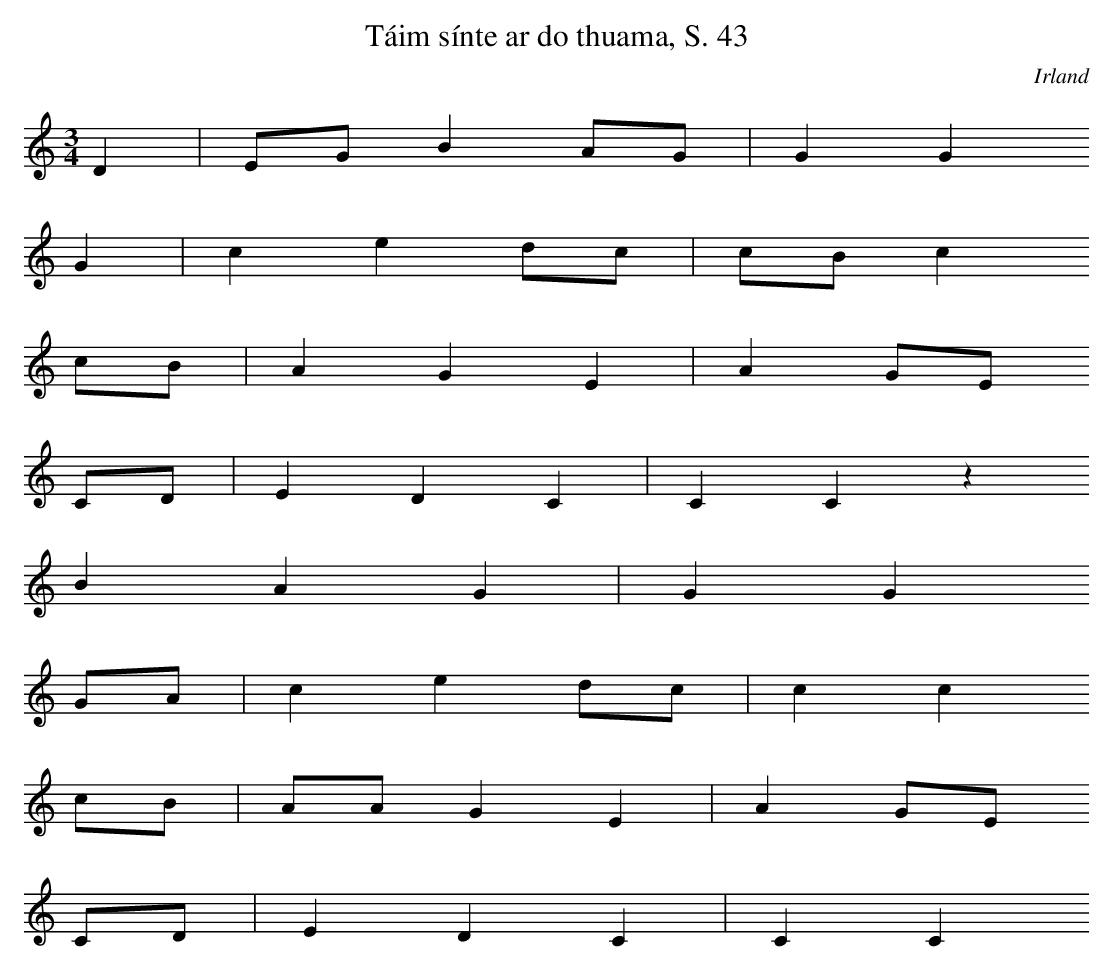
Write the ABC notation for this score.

X:1
T: Táim sínte ar do thuama, S. 43
O: Irland
M: 3/4
L: 1/8
K: C
D2 | EGB2AG | G2G2
G2 | c2e2dc | cBc2
cB | A2G2E2 | A2GE
CD | E2D2C2 | C2C2z2
B2A2G2 | G2G2
GA | c2e2dc | c2c2
cB | AAG2E2 | A2GE
CD | E2D2C2 | C2C2
